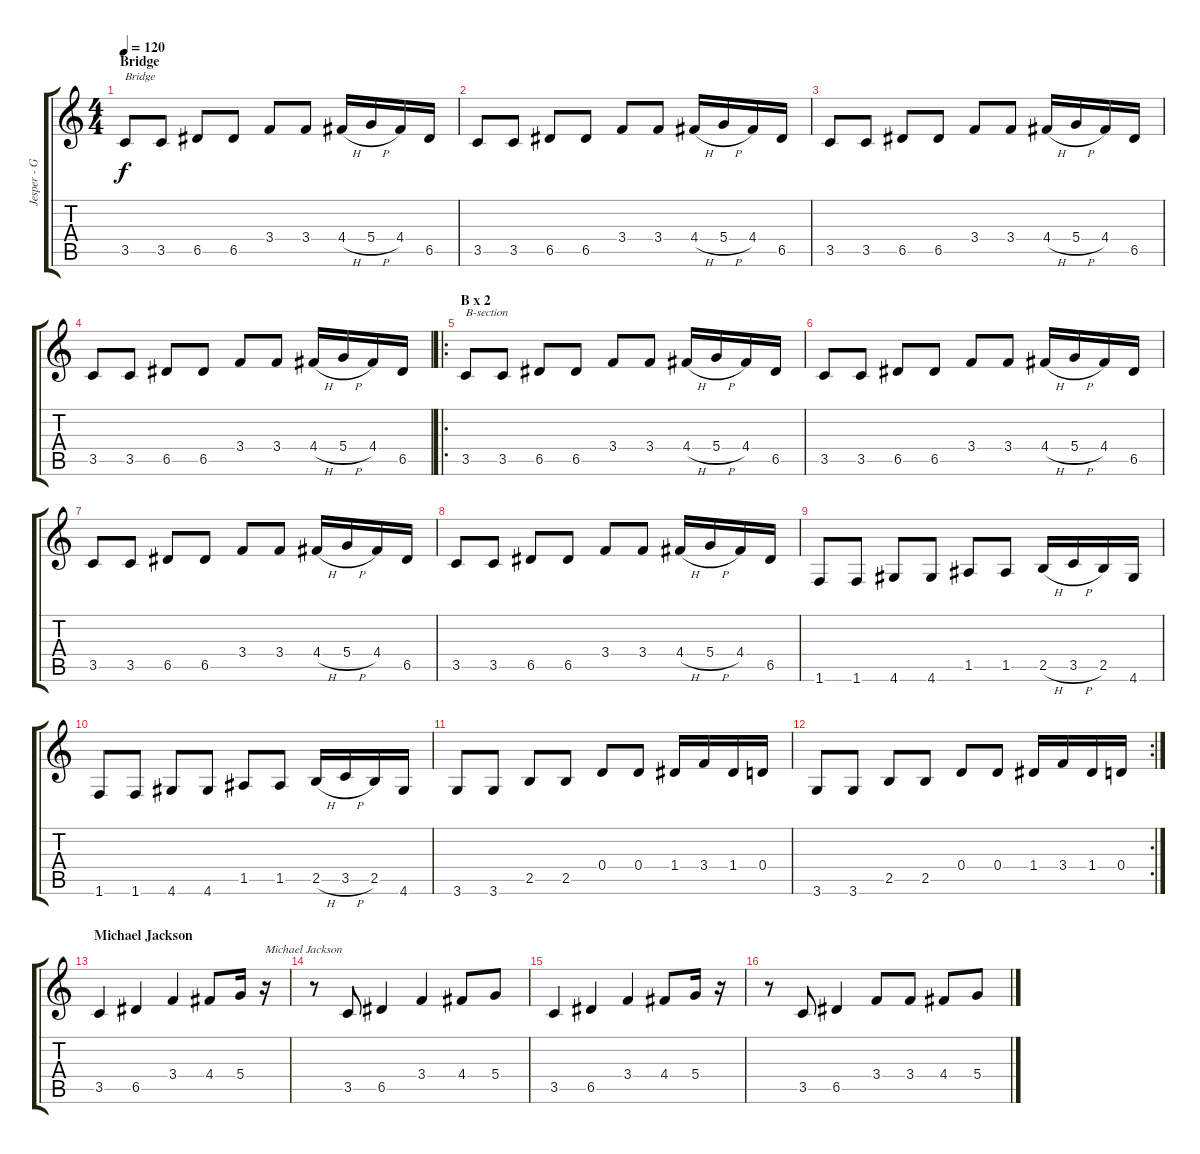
\track ("Jesper - Guitar" "Jesper - G") {instrument overdrivenguitar}
\staff {score tabs}
\tuning (E4 B3 G3 D3 A2 E2) {hide}
\ts (4 4)
\section ("" "Bridge")
\tempo 120
\clef g2
\ks c
3.5.8{txt "Bridge" dy f} 3.5.8 6.5.8 6.5.8 3.4.8 3.4.8 4.4{h}.16 5.4{h}.16 4.4.16 6.5.16 |
3.5.8 3.5.8 6.5.8 6.5.8 3.4.8 3.4.8 4.4{h}.16 5.4{h}.16 4.4.16 6.5.16 |
3.5.8 3.5.8 6.5.8 6.5.8 3.4.8 3.4.8 4.4{h}.16 5.4{h}.16 4.4.16 6.5.16 |
3.5.8 3.5.8 6.5.8 6.5.8 3.4.8 3.4.8 4.4{h}.16 5.4{h}.16 4.4.16 6.5.16 |
\ro
\section ("" "B x 2")
3.5.8{txt "B-section"} 3.5.8 6.5.8 6.5.8 3.4.8 3.4.8 4.4{h}.16 5.4{h}.16 4.4.16 6.5.16 |
3.5.8 3.5.8 6.5.8 6.5.8 3.4.8 3.4.8 4.4{h}.16 5.4{h}.16 4.4.16 6.5.16 |
3.5.8 3.5.8 6.5.8 6.5.8 3.4.8 3.4.8 4.4{h}.16 5.4{h}.16 4.4.16 6.5.16 |
3.5.8 3.5.8 6.5.8 6.5.8 3.4.8 3.4.8 4.4{h}.16 5.4{h}.16 4.4.16 6.5.16 |
1.6.8 1.6.8 4.6.8 4.6.8 1.5.8 1.5.8 2.5{h}.16 3.5{h}.16 2.5.16 4.6.16 |
1.6.8 1.6.8 4.6.8 4.6.8 1.5.8 1.5.8 2.5{h}.16 3.5{h}.16 2.5.16 4.6.16 |
3.6.8 3.6.8 2.5.8 2.5.8 0.4.8 0.4.8 1.4.16 3.4.16 1.4.16 0.4.16 |
\rc 2
3.6.8 3.6.8 2.5.8 2.5.8 0.4.8 0.4.8 1.4.16 3.4.16 1.4.16 0.4.16 |
\section ("" "Michael Jackson")
3.5.4 6.5.4 3.4.4 4.4.8 5.4.16 r.16{txt "Michael Jackson"} |
r.8 3.5.8 6.5.4 3.4.4 4.4.8 5.4.8 |
3.5.4 6.5.4 3.4.4 4.4.8 5.4.16 r.16 |
r.8 3.5.8 6.5.4 3.4.8 3.4.8 4.4.8 5.4.8
